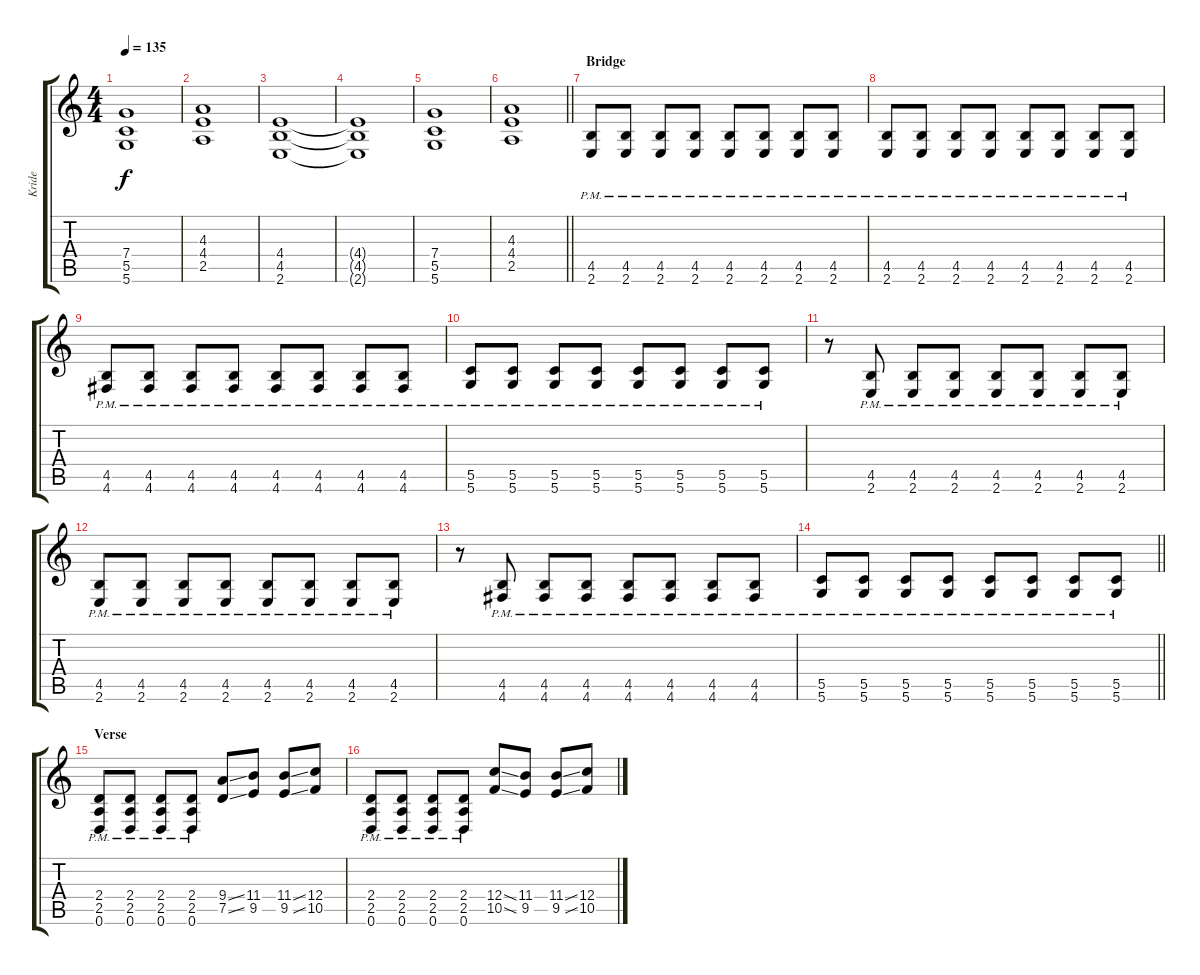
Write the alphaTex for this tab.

\track ("Kride" "Kride") {instrument distortionguitar}
\staff {score tabs}
\tuning (D4 A3 F3 C3 G2 D2) {hide}
\ts (4 4)
\tempo 135
\clef g2
\ks c
(7.4 5.5 5.6).1{dy f} |
(4.3 4.4 2.5).1 |
(4.4 4.5 2.6).1 |
(4.4{t} 4.5{t} 2.6{t}).1 |
(7.4 5.5 5.6).1 |
\barLineRight lightlight
(4.3 4.4 2.5).1 |
\section ("" "Bridge")
(4.5{pm} 2.6{pm}).8 (4.5{pm} 2.6{pm}).8 (4.5{pm} 2.6{pm}).8 (4.5{pm} 2.6{pm}).8 (4.5{pm} 2.6{pm}).8 (4.5{pm} 2.6{pm}).8 (4.5{pm} 2.6{pm}).8 (4.5{pm} 2.6{pm}).8 |
(4.5{pm} 2.6{pm}).8 (4.5{pm} 2.6{pm}).8 (4.5{pm} 2.6{pm}).8 (4.5{pm} 2.6{pm}).8 (4.5{pm} 2.6{pm}).8 (4.5{pm} 2.6{pm}).8 (4.5{pm} 2.6{pm}).8 (4.5{pm} 2.6{pm}).8 |
(4.5{pm} 4.6{pm}).8 (4.5{pm} 4.6{pm}).8 (4.5{pm} 4.6{pm}).8 (4.5{pm} 4.6{pm}).8 (4.5{pm} 4.6{pm}).8 (4.5{pm} 4.6{pm}).8 (4.5{pm} 4.6{pm}).8 (4.5{pm} 4.6{pm}).8 |
(5.5{pm} 5.6{pm}).8 (5.5{pm} 5.6{pm}).8 (5.5{pm} 5.6{pm}).8 (5.5{pm} 5.6{pm}).8 (5.5{pm} 5.6{pm}).8 (5.5{pm} 5.6{pm}).8 (5.5{pm} 5.6{pm}).8 (5.5{pm} 5.6{pm}).8 |
r.8 (4.5{pm} 2.6{pm}).8 (4.5{pm} 2.6{pm}).8 (4.5{pm} 2.6{pm}).8 (4.5{pm} 2.6{pm}).8 (4.5{pm} 2.6{pm}).8 (4.5{pm} 2.6{pm}).8 (4.5{pm} 2.6{pm}).8 |
(4.5{pm} 2.6{pm}).8 (4.5{pm} 2.6{pm}).8 (4.5{pm} 2.6{pm}).8 (4.5{pm} 2.6{pm}).8 (4.5{pm} 2.6{pm}).8 (4.5{pm} 2.6{pm}).8 (4.5{pm} 2.6{pm}).8 (4.5{pm} 2.6{pm}).8 |
r.8 (4.5{pm} 4.6{pm}).8 (4.5{pm} 4.6{pm}).8 (4.5{pm} 4.6{pm}).8 (4.5{pm} 4.6{pm}).8 (4.5{pm} 4.6{pm}).8 (4.5{pm} 4.6{pm}).8 (4.5{pm} 4.6{pm}).8 |
\barLineRight lightlight
(5.5{pm} 5.6{pm}).8 (5.5{pm} 5.6{pm}).8 (5.5{pm} 5.6{pm}).8 (5.5{pm} 5.6{pm}).8 (5.5{pm} 5.6{pm}).8 (5.5{pm} 5.6{pm}).8 (5.5{pm} 5.6{pm}).8 (5.5{pm} 5.6{pm}).8 |
\section ("" "Verse")
(2.4{pm} 2.5{pm} 0.6{pm}).8 (2.4{pm} 2.5{pm} 0.6{pm}).8 (2.4{pm} 2.5{pm} 0.6{pm}).8 (2.4{pm} 2.5{pm} 0.6{pm}).8 (9.4{ss} 7.5{ss}).8 (11.4 9.5).8 (11.4{ss} 9.5{ss}).8 (12.4 10.5).8 |
(2.4{pm} 2.5{pm} 0.6{pm}).8 (2.4{pm} 2.5{pm} 0.6{pm}).8 (2.4{pm} 2.5{pm} 0.6{pm}).8 (2.4{pm} 2.5{pm} 0.6{pm}).8 (12.4{ss} 10.5{ss}).8 (11.4 9.5).8 (11.4{ss} 9.5{ss}).8 (12.4 10.5).8
